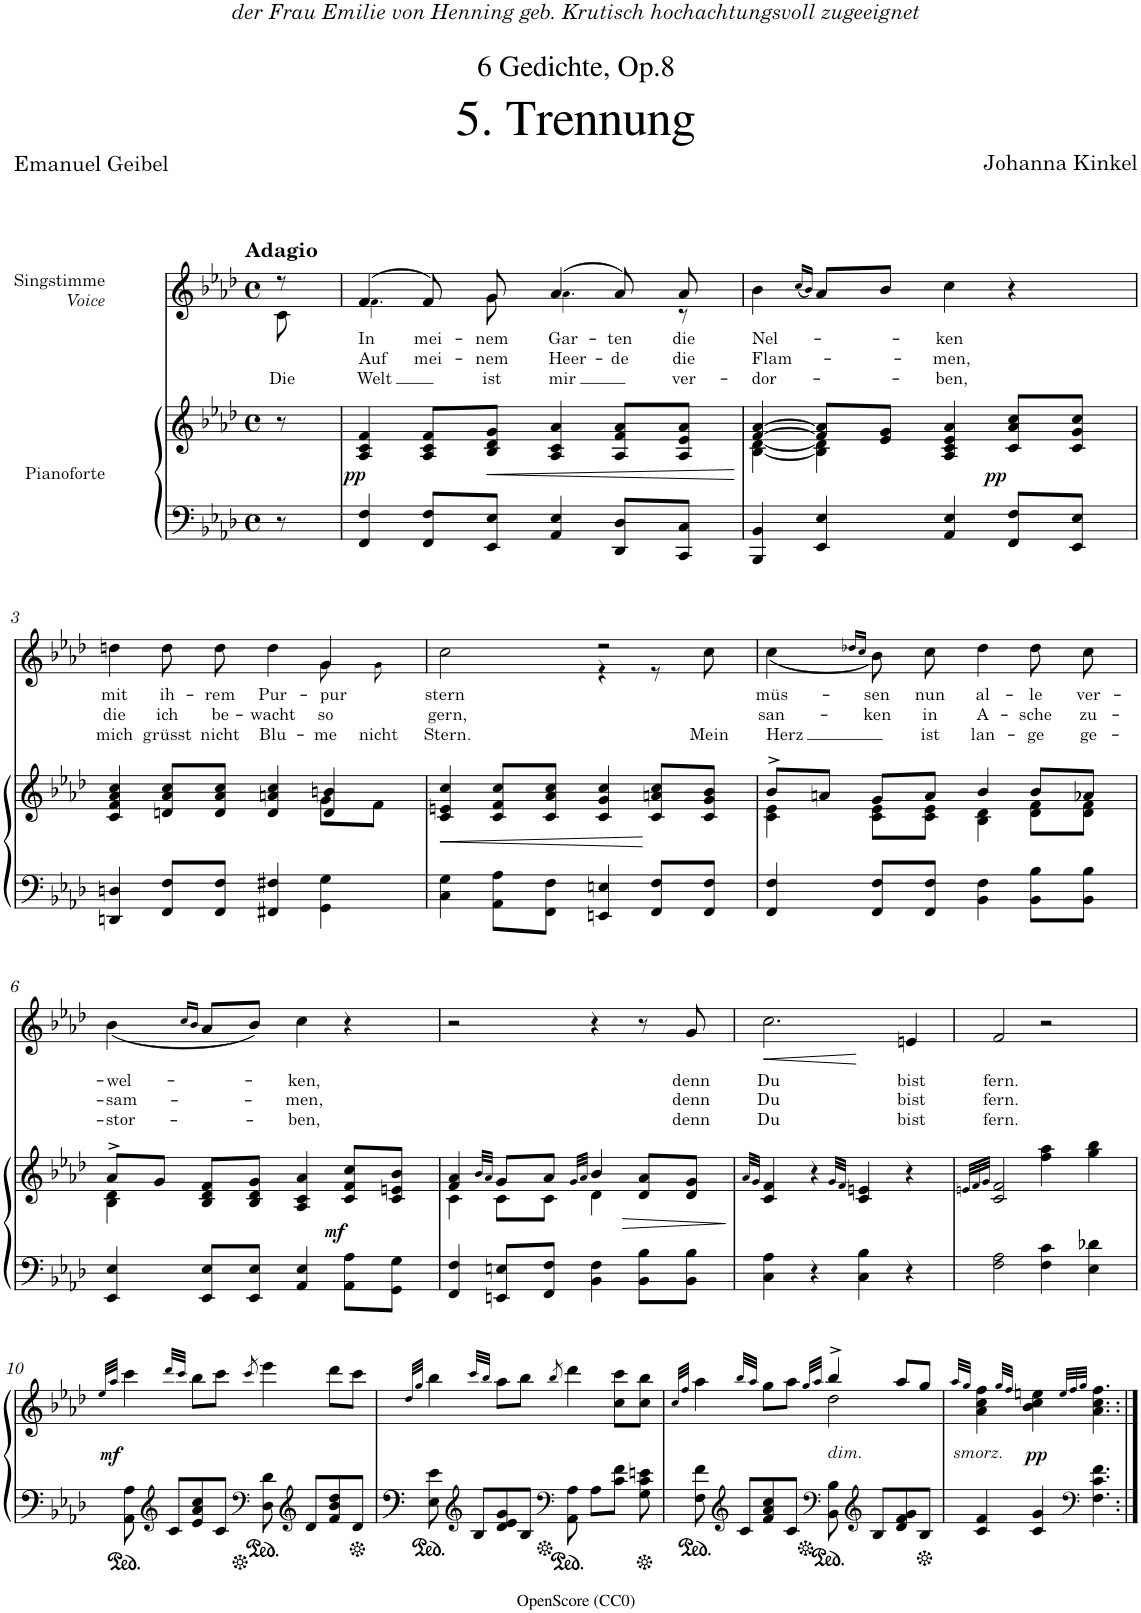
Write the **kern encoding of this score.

**kern	**kern	**dynam	**kern	**text	**text	**text	**dynam
*part2	*part2	*part2	*part1	*part1	*part1	*part1	*part1
*staff3	*staff2	*staff2/3	*staff1	*staff1	*staff1	*staff1	*staff1
*I"Pianoforte	*	*	*I"Singstimme Voice	*	*	*	*
*I'Pno	*	*	*	*	*	*	*
*clefF4	*clefG2	*	*clefG2	*	*	*	*
*k[b-e-a-d-]	*k[b-e-a-d-]	*	*k[b-e-a-d-]	*	*	*	*
*M4/4	*M4/4	*	*M4/4	*	*	*	*
*met(c)	*met(c)	*	*met(c)	*	*	*	*
=	=	=	=	=	=	=	=
*	*	*	*^	*	*	*	*
!	!	!	!LO:TX:a:B:t=Adagio	!	!	!	!	!
!	!	!	!	!	!	!	!LO:LY:b	!
8r	8r	.	8r	8c\	.	.	Die	.
=1	=1	=1	=1	=1	=1	=1	=1	=1
!	!	!LO:DY:b	!	!	!LO:LY:b	!LO:LY:b	!LO:LY:b	!
4FF/ 4F/	4A-/ 4c/ 4f/	pp	(>4f/	4.f!\	In	Auf	Welt	.
!	!	!	!	!	!LO:LY:b	!LO:LY:b	!	!
8FF/ 8F/L	8A-/ 8c/ 8f/L	.	8f/)	.	mei-	mei-	.	.
!	!	!LO:HP:b	!	!	!LO:LY:b	!LO:LY:b	!LO:LY:b	!
8EE-/ 8E-/J	8B-/ 8d-/ 8g/J	<	8g/	8g\	-nem	-nem	ist	.
!	!	!	!	!	!LO:LY:b	!LO:LY:b	!LO:LY:b	!
4AA-/ 4E-/	4A-/ 4c/ 4a-/	.	(4a-/	4.a-!\	Gar-	Heer-	mir	.
!	!	!	!	!	!LO:LY:b	!LO:LY:b	!	!
8DD-/ 8D-/L	8A-/ 8f/ 8a-/L	.	8a-/)	.	-ten	-de	.	.
!	!	!	!	!	!LO:LY:b	!LO:LY:b	!LO:LY:b	!
8CC/ 8C/J	8A-/ 8e-/ 8a-/J	.	8a-/	8r	die	die	ver-	.
*	*	*	*v	*v	*	*	*	*
.	.	[	.	.	.	.	.
=2	=2	=2	=2	=2	=2	=2	=2
*	*^	*	*	*	*	*	*
!	!	!	!	!	!LO:LY:b	!LO:LY:b	!LO:LY:b	!
4BBB-/ 4BB-/	[>4f/ [4a-/	[4B-\ [4d-\	.	4b-\	Nel-	Flam-	-dor-	.
.	.	.	.	(16qcc/LL	.	.	.	.
.	.	.	.	16qb-/JJ)	.	.	.	.
4EE-/ 4E-/	8f/] 8a-/]L	4B-\] 4d-\]	.	8a-/L	.	.	.	.
.	8e-/ 8g/J	.	.	8b-/J	.	.	.	.
!	!	!	!	!	!LO:LY:b	!LO:LY:b	!LO:LY:b	!
4AA-/ 4E-/	4A-/ 4c/ 4e-/ 4a-/	2ryy	.	4cc\	-ken	-men,	-ben,	.
!	!	!	!LO:DY:b	!	!	!	!	!
8FF/ 8F/L	8c/ 8a-/ 8cc/L	.	pp	4r	.	.	.	.
8EE-/ 8E-/J	8c/ 8g/ 8cc/J	.	.	.	.	.	.	.
!!LO:LB:g=z
=3	=3	=3	=3	=3	=3	=3	=3	=3
!	!	!	!	!	!LO:LY:b	!LO:LY:b	!LO:LY:b	!
*	*	*	*	*^	*	*	*	*
4DDn/ 4Dn/	4c/ 4f/ 4a-/ 4cc/	2.ryy	.	4ddn\	2ryy	mit	die	mich	.
!	!	!	!	!	!	!LO:LY:b	!LO:LY:b	!LO:LY:b	!
8FF/ 8F/L	8dn/ 8a-/ 8cc/L	.	.	8dd\	.	ih-	ich	grüsst	.
!	!	!	!	!	!	!LO:LY:b	!LO:LY:b	!LO:LY:b	!
8FF/ 8F/J	8d/ 8a-/ 8cc/J	.	.	8dd\	.	-rem	be-	nicht	.
!	!	!	!	!	!	!LO:LY:b	!LO:LY:b	!LO:LY:b	!
4FF#X/ 4F#X/	4d/ 4an/ 4cc/	.	.	4dd\	4ryy	Pur-	-wacht	Blu-	.
!	!	!	!	!	!	!LO:LY:b	!LO:LY:b	!LO:LY:b	!
4GG\ 4G\	4d/ 4bn/	8g\L	.	4g/	8g\	-pur-	so	-me	.
!	!	!	!	!	!	!	!	!LO:LY:b	!
.	.	8f\J	.	.	8g\	.	.	nicht	.
=4	=4	=4	=4	=4	=4	=4	=4	=4	=4
!	!	!	!LO:HP:b	!	!	!LO:LY:b	!LO:LY:b	!LO:LY:b	!
*	*v	*v	*	*	*	*	*	*	*
4C\ 4G\	4c/ 4en/ 4cc/	<	2ryy	2cc\	-stern	gern,	Stern.	.
8AA-\ 8A-\L	8c/ 8f/ 8cc/L	.	.	.	.	.	.	.
8FF\ 8F\J	8c/ 8a-/ 8cc/J	.	.	.	.	.	.	.
4EEn/ 4En/	4c/ 4g/ 4cc/	.	2r	4r	.	.	.	.
8FF/ 8F/L	8c/ 8an/ 8cc/L	[	.	8r	.	.	.	.
!	!	!	!	!	!	!	!LO:LY:b	!
8FF/ 8F/J	8c/ 8g/ 8b-/J	.	.	8cc\	.	.	Mein	.
=5	=5	=5	=5	=5	=5	=5	=5	=5
*	*^	*	*	*	*	*	*	*
!	!	!	!	!	!	!LO:LY:b	!LO:LY:b	!LO:LY:b	!
*	*	*	*	*v	*v	*	*	*	*
4FF/ 4F/	8b-^/L	4c\ 4e-\	.	(<4cc\	müs-	san-	Herz	.
.	8an/J	.	.	.	.	.	.	.
.	.	.	.	16qdd-X/LL	.	.	.	.
.	.	.	.	16qcc/JJ	.	.	.	.
!	!	!	!	!	!LO:LY:b	!LO:LY:b	!	!
8FF/ 8F/L	8g/L	8c\ 8e-\L	.	8b-\)	-sen	-ken	.	.
!	!	!	!	!	!LO:LY:b	!LO:LY:b	!LO:LY:b	!
8FF/ 8F/J	8a/J	8c\ 8e-\J	.	8cc\	nun	in	ist	.
!	!	!	!	!	!LO:LY:b	!LO:LY:b	!LO:LY:b	!
4BB-\ 4F\	4b-/	4B-\ 4d-\	.	4dd-\	al-	A-	lan-	.
!	!	!	!	!	!LO:LY:b	!LO:LY:b	!LO:LY:b	!
8BB-\ 8B-\L	8b-/L	8d-\ 8f\L	.	8dd-\	-le	-sche	-ge	.
!	!	!	!	!	!LO:LY:b	!LO:LY:b	!LO:LY:b	!
8BB-\ 8B-\J	8a-X/J	8d-\ 8f\J	.	8cc\	ver-	zu-	ge-	.
!!LO:LB:g=z
=6	=6	=6	=6	=6	=6	=6	=6	=6
!	!	!	!	!	!LO:LY:b	!LO:LY:b	!LO:LY:b	!
4EE-/ 4E-/	8a-^/L	4B-\ 4d-\	.	(<4b-\	-wel-	-sam-	-stor-	.
.	8g/J	.	.	.	.	.	.	.
.	.	.	.	16qcc/LL	.	.	.	.
.	.	.	.	16qb-/JJ	.	.	.	.
8EE-/ 8E-/L	8B-/ 8d-/ 8f/L	2.ryy	.	8a-/L	.	.	.	.
8EE-/ 8E-/J	8B-/ 8d-/ 8g/J	.	.	8b-/J)	.	.	.	.
!	!	!	!	!	!LO:LY:b	!LO:LY:b	!LO:LY:b	!
4AA-/ 4E-/	4A-/ 4c/ 4a-/	.	.	4cc\	-ken,	-men,	-ben,	.
!	!	!	!LO:DY:b	!	!	!	!	!
8AA-\ 8A-\L	8c/ 8f/ 8cc/L	.	mf	4r	.	.	.	.
8GG\ 8G\J	8c/ 8en/ 8b-/J	.	.	.	.	.	.	.
=7	=7	=7	=7	=7	=7	=7	=7	=7
4FF/ 4F/	4f/ 4a-/	4c\	.	2r	.	.	.	.
.	32qb-/LLL	.	.	.	.	.	.	.
.	32qa-/JJJ	.	.	.	.	.	.	.
8EEn/ 8En/L	8g/L	8c\L	.	.	.	.	.	.
8FF/ 8F/J	8a-/J	8c\J	.	.	.	.	.	.
.	32qg/LLL	.	.	.	.	.	.	.
.	32qa-/JJJ	.	.	.	.	.	.	.
4BB-\ 4F\	4b-/	4d-\	.	4r	.	.	.	.
!	!	!	!LO:HP:b	!	!	!	!	!
8BB-\ 8B-\L	8d-/ 8a-/L	4ryy	>	8r	.	.	.	.
!	!	!	!	!	!LO:LY:b	!LO:LY:b	!LO:LY:b	!
8BB-\ 8B-\J	8d-/ 8g/J	.	.	8g/	denn	denn	denn	.
*	*v	*v	*	*	*	*	*	*
.	.	]	.	.	.	.	.
=8	=8	=8	=8	=8	=8	=8	=8
.	32qa-/LLL	.	.	.	.	.	.
.	32qg/JJJ	.	.	.	.	.	.
!	!	!	!	!LO:LY:b	!LO:LY:b	!LO:LY:b	!LO:HP:b
4C\ 4A-\	4c/ 4f/	.	2.cc\	Du	Du	Du	<
4r	4r	.	.	.	.	.	.
.	32qg/LLL	.	.	.	.	.	.
.	32qf/JJJ	.	.	.	.	.	.
4C\ 4B-\	4c/ 4en/	.	.	.	.	.	.
!	!	!	!	!LO:LY:b	!LO:LY:b	!LO:LY:b	!
4r	4r	.	4en/	bist	bist	bist	[
=9	=9	=9	=9	=9	=9	=9	=9
.	32qen/LLL	.	.	.	.	.	.
.	32qf/	.	.	.	.	.	.
.	32qg/JJJ	.	.	.	.	.	.
!	!	!	!	!LO:LY:b	!LO:LY:b	!LO:LY:b	!
2F\ 2A-\	2c/ 2f/	.	2f/	fern.	fern.	fern.	.
4F\ 4c\	4ff\ 4aa-\	.	2r	.	.	.	.
4E-\ 4d-X\	4gg\ 4bb-\	.	.	.	.	.	.
!!LO:LB:g=z
=10	=10	=10	=10	=10	=10	=10	=10
.	32qee-/LLL	.	.	.	.	.	.
.	32qaa-/JJJ	.	.	.	.	.	.
!	!	!LO:DY:b	!	!	!	!	!
8AA-\ 8A-\	4ccc\	mf	1r	.	.	.	.
*clefG2	*	*	*	*	*	*	*
8c/L	.	.	.	.	.	.	.
.	32qddd-/LLL	.	.	.	.	.	.
.	32qccc/JJJ	.	.	.	.	.	.
8e-/ 8a-/ 8cc/	8bb-\L	.	.	.	.	.	.
8c/J	8ccc\J	.	.	.	.	.	.
*clefF4	*	*	*	*	*	*	*
.	8qccc/	.	.	.	.	.	.
8D-\ 8d-\	4eee-\	.	.	.	.	.	.
*clefG2	*	*	*	*	*	*	*
8d-/L	.	.	.	.	.	.	.
8f/ 8b-/ 8dd-/	8ddd-\L	.	.	.	.	.	.
8d-/J	8ccc\J	.	.	.	.	.	.
=11	=11	=11	=11	=11	=11	=11	=11
.	32qdd-/LLL	.	.	.	.	.	.
.	32qgg/JJJ	.	.	.	.	.	.
8E-\ 8e-\	4bb-\	.	1r	.	.	.	.
*clefG2	*	*	*	*	*	*	*
8B-/L	.	.	.	.	.	.	.
.	32qccc/LLL	.	.	.	.	.	.
.	32qbb-/JJJ	.	.	.	.	.	.
8d-/ 8e-/ 8g/	8aa-\L	.	.	.	.	.	.
8B-/J	8bb-\J	.	.	.	.	.	.
*clefF4	*	*	*	*	*	*	*
.	8qbb-/	.	.	.	.	.	.
8AA-\ 8A-\	4ddd-\	.	.	.	.	.	.
8A-\L	.	.	.	.	.	.	.
8c\ 8f\J	8cc\ 8ccc\L	.	.	.	.	.	.
8G\ 8c\ 8en\	8cc\ 8bb-\J	.	.	.	.	.	.
=12	=12	=12	=12	=12	=12	=12	=12
.	32qcc/LLL	.	.	.	.	.	.
.	32qff/JJJ	.	.	.	.	.	.
*	*^	*	*	*	*	*	*
8F\ 8f\	4aa-\	2ryy	.	1r	.	.	.	.
*clefG2	*	*	*	*	*	*	*	*
8c/L	.	.	.	.	.	.	.	.
.	32qbb-/LLL	.	.	.	.	.	.	.
.	32qaa-/JJJ	.	.	.	.	.	.	.
8f/ 8a-/ 8cc/	8gg\L	.	.	.	.	.	.	.
8c/J	8aa-\J	.	.	.	.	.	.	.
*clefF4	*	*	*	*	*	*	*	*
.	32qgg/LLL	.	.	.	.	.	.	.
.	32qaa-/JJJ	.	.	.	.	.	.	.
!	!LO:TX:b:i:t=dim.	!	!	!	!	!	!	!
8BB-\ 8B-\	4bb-^/	2dd-\	.	.	.	.	.	.
*clefG2	*	*	*	*	*	*	*	*
8B-/L	.	.	.	.	.	.	.	.
8d-/ 8f/ 8g/	8aa-/L	.	.	.	.	.	.	.
8B-/J	8gg/J	.	.	.	.	.	.	.
*	*v	*v	*	*	*	*	*	*
=13	=13	=13	=13	=13	=13	=13	=13
.	32qaa-/LLL	.	.	.	.	.	.
.	32qgg/JJJ	.	.	.	.	.	.
!	!LO:TX:b:i:t=smorz.	!	!	!	!	!	!
4c/ 4f/	4a-\ 4cc\ 4ff\	.	2r	.	.	.	.
.	32qgg/LLL	.	.	.	.	.	.
.	32qff/JJJ	.	.	.	.	.	.
!	!	!LO:DY:b	!	!	!	!	!
4c/ 4g/	4b-\ 4cc\ 4een\	pp	.	.	.	.	.
*clefF4	*	*	*	*	*	*	*
.	32qee/LLL	.	.	.	.	.	.
.	32qff/	.	.	.	.	.	.
.	32qgg/JJJ	.	.	.	.	.	.
4.F\ 4.c\ 4.f\	4.a-\ 4.cc\ 4.ff\	.	4r	.	.	.	.
.	.	.	8r	.	.	.	.
=:|!	=:|!	=:|!	=:|!	=:|!	=:|!	=:|!	=:|!
*-	*-	*-	*-	*-	*-	*-	*-
